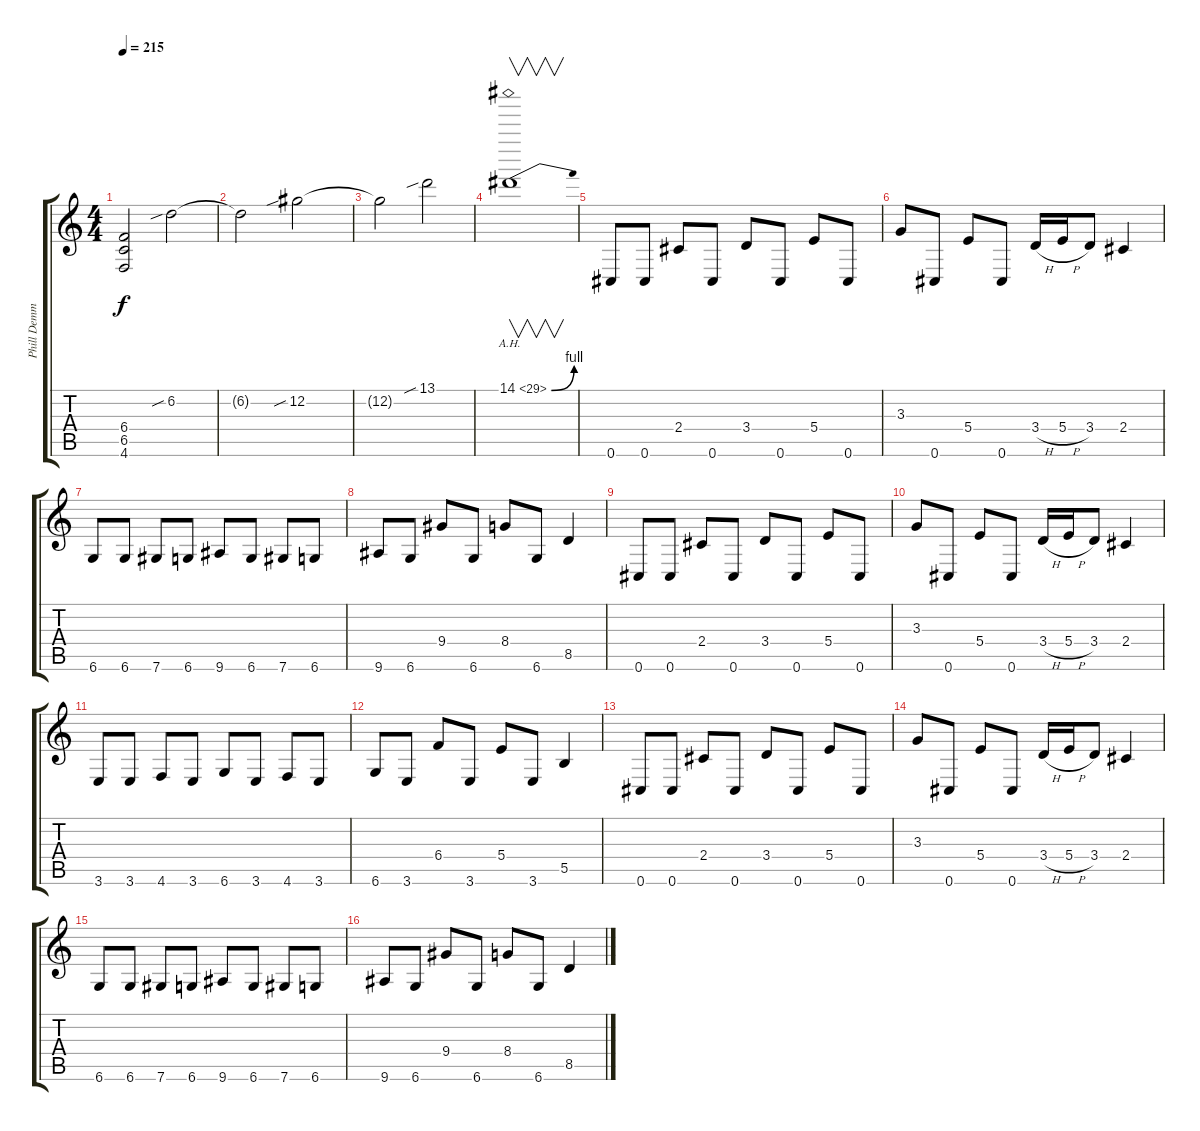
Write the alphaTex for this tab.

\track ("Phill Demmel" "Phill Demm") {instrument distortionguitar}
\staff {score tabs}
\tuning (Db4 Ab3 E3 B2 Gb2 Db2) {hide}
\ts (4 4)
\tempo 215
\clef g2
\ks c
(6.4 6.5 4.6).2{dy f} 6.2{sib}.2 |
6.2{t}.2 12.2{sib}.2 |
12.2{t}.2 13.1{sib}.2 |
14.1{be (bend 0 0 60 4) ah 15}.1{v} |
0.6.8 0.6.8 2.4.8 0.6.8 3.4.8 0.6.8 5.4.8 0.6.8 |
3.3.8 0.6.8 5.4.8 0.6.8 3.4{h}.16 5.4{h}.16 3.4.8 2.4.4 |
6.6.8 6.6.8 7.6.8 6.6.8 9.6.8 6.6.8 7.6.8 6.6.8 |
9.6.8 6.6.8 9.4.8 6.6.8 8.4.8 6.6.8 8.5.4 |
0.6.8 0.6.8 2.4.8 0.6.8 3.4.8 0.6.8 5.4.8 0.6.8 |
3.3.8 0.6.8 5.4.8 0.6.8 3.4{h}.16 5.4{h}.16 3.4.8 2.4.4 |
3.6.8 3.6.8 4.6.8 3.6.8 6.6.8 3.6.8 4.6.8 3.6.8 |
6.6.8 3.6.8 6.4.8 3.6.8 5.4.8 3.6.8 5.5.4 |
0.6.8 0.6.8 2.4.8 0.6.8 3.4.8 0.6.8 5.4.8 0.6.8 |
3.3.8 0.6.8 5.4.8 0.6.8 3.4{h}.16 5.4{h}.16 3.4.8 2.4.4 |
6.6.8 6.6.8 7.6.8 6.6.8 9.6.8 6.6.8 7.6.8 6.6.8 |
9.6.8 6.6.8 9.4.8 6.6.8 8.4.8 6.6.8 8.5.4
